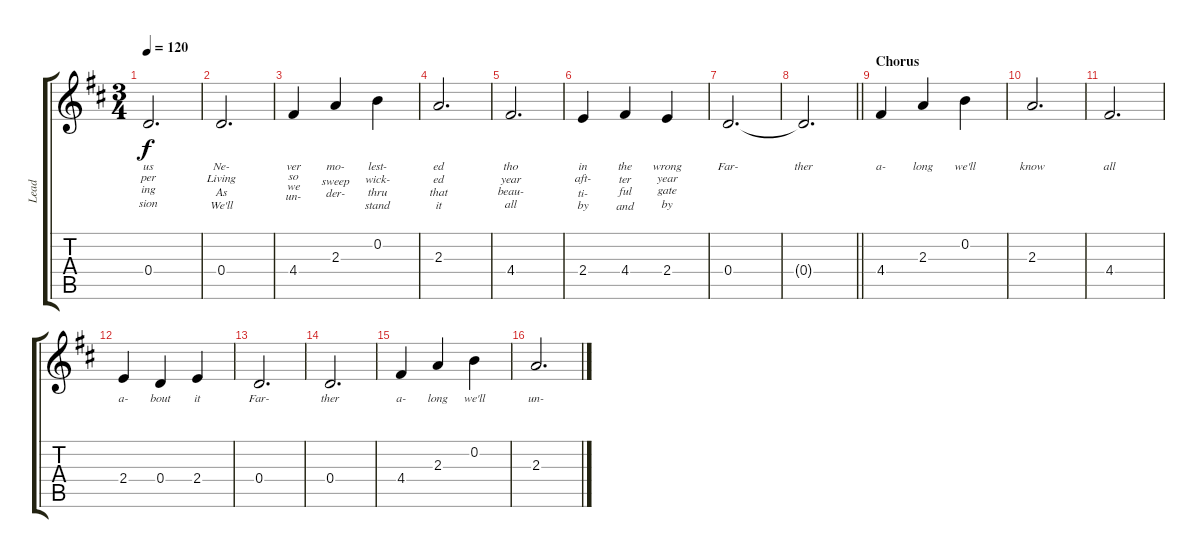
\track ("Lead" "Lead") {instrument electricguitarclean}
\staff {score tabs}
\tuning (E4 B3 G3 D3 A2 E2) {hide}
\ts (3 4)
\tempo 120
\clef g2
\ks d
0.4.2{d lyrics (0 "us") lyrics (1 "per") lyrics (2 "ing") lyrics (3 "sion") lyrics (4 "") dy f} |
0.4.2{d lyrics (0 "Ne-") lyrics (1 "Living") lyrics (2 "As") lyrics (3 "We'll") lyrics (4 "")} |
4.4.4{lyrics (0 "ver") lyrics (1 "so") lyrics (2 "we") lyrics (3 "un-") lyrics (4 "")} 2.3.4{lyrics (0 "mo-") lyrics (1 "") lyrics (2 "sweep") lyrics (3 "der-") lyrics (4 "")} 0.2.4{lyrics (0 "lest-") lyrics (1 "wick-") lyrics (2 "thru") lyrics (3 "stand") lyrics (4 "")} |
2.3.2{d lyrics (0 "ed") lyrics (1 "ed") lyrics (2 "that") lyrics (3 "it") lyrics (4 "")} |
4.4.2{d lyrics (0 "tho") lyrics (1 "year") lyrics (2 "beau-") lyrics (3 "all") lyrics (4 "")} |
2.4.4{lyrics (0 "in") lyrics (1 "aft-") lyrics (2 "ti-") lyrics (3 "by") lyrics (4 "")} 4.4.4{lyrics (0 "the") lyrics (1 "ter") lyrics (2 "ful") lyrics (3 "and") lyrics (4 "")} 2.4.4{lyrics (0 "wrong") lyrics (1 "year") lyrics (2 "gate") lyrics (3 "by") lyrics (4 "")} |
0.4.2{d lyrics (0 "Far-") lyrics (1 "") lyrics (2 "") lyrics (3 "") lyrics (4 "")} |
\barLineRight lightlight
0.4{t}.2{d lyrics (0 "ther") lyrics (1 "") lyrics (2 "") lyrics (3 "") lyrics (4 "")} |
\section ("" "Chorus")
4.4.4{lyrics (0 "a-") lyrics (1 "") lyrics (2 "") lyrics (3 "") lyrics (4 "")} 2.3.4{lyrics (0 "long") lyrics (1 "") lyrics (2 "") lyrics (3 "") lyrics (4 "")} 0.2.4{lyrics (0 "we'll") lyrics (1 "") lyrics (2 "") lyrics (3 "") lyrics (4 "")} |
2.3.2{d lyrics (0 "know") lyrics (1 "") lyrics (2 "") lyrics (3 "") lyrics (4 "")} |
4.4.2{d lyrics (0 "all") lyrics (1 "") lyrics (2 "") lyrics (3 "") lyrics (4 "")} |
2.4.4{lyrics (0 "a-") lyrics (1 "") lyrics (2 "") lyrics (3 "") lyrics (4 "")} 0.4.4{lyrics (0 "bout") lyrics (1 "") lyrics (2 "") lyrics (3 "") lyrics (4 "")} 2.4.4{lyrics (0 "it") lyrics (1 "") lyrics (2 "") lyrics (3 "") lyrics (4 "")} |
0.4.2{d lyrics (0 "Far-") lyrics (1 "") lyrics (2 "") lyrics (3 "") lyrics (4 "")} |
0.4.2{d lyrics (0 "ther") lyrics (1 "") lyrics (2 "") lyrics (3 "") lyrics (4 "")} |
4.4.4{lyrics (0 "a-") lyrics (1 "") lyrics (2 "") lyrics (3 "") lyrics (4 "")} 2.3.4{lyrics (0 "long") lyrics (1 "") lyrics (2 "") lyrics (3 "") lyrics (4 "")} 0.2.4{lyrics (0 "we'll") lyrics (1 "") lyrics (2 "") lyrics (3 "") lyrics (4 "")} |
2.3.2{d lyrics (0 "un-") lyrics (1 "") lyrics (2 "") lyrics (3 "") lyrics (4 "")}
